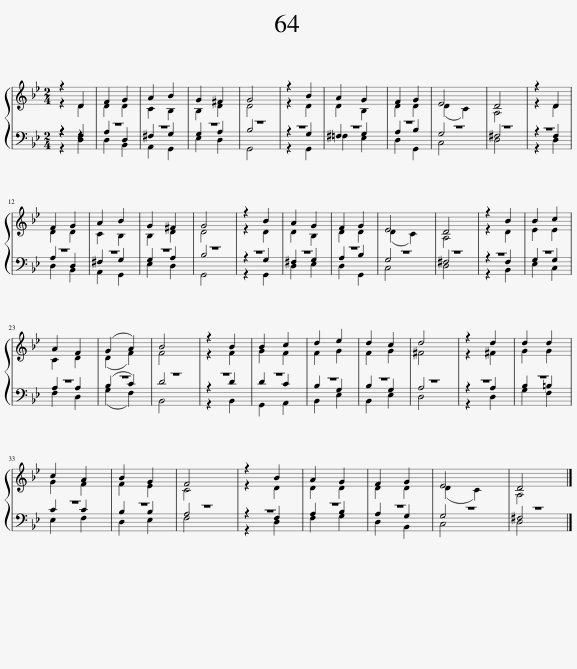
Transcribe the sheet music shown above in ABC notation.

X:1
%%score { ( 1 2 ) | ( 3 4 ) }
L:1/8
M:2/4
I:linebreak $
K:Bb
V:1 treble
V:2 treble
V:3 bass
V:4 bass
V:1
 z2 D2 | F2 G2 | A2 B2 | G2 ^F2 | G4 | %5
 z2 B2 | A2 G2 | F2 G2 | E4 | D4 | %10
 z2 D2 |$ F2 G2 | A2 B2 | G2 ^F2 | G4 | %15
 z2 B2 | A2 G2 | F2 G2 | E4 | D4 | %20
 z2 B2 | B2 c2 |$ A2 F2 | (G2 A2) | B4 | %25
 z2 B2 | B2 c2 | d2 e2 | d2 c2 | d4 | %30
 z2 d2 | d2 d2 |$ c2 A2 | B2 G2 | F4 | %35
 z2 B2 | A2 G2 | F2 G2 | E4 | D4 |] %40
V:2
 z2 D2 | D2 D2 | C2 B,2 | B,2 D2 | D4 | %5
 z2 D2 | D2 B,2 | D2 D2 | (D2 C2) | A,4 | %10
 z2 D2 |$ D2 D2 | C2 B,2 | B,2 D2 | D4 | %15
 z2 D2 | D2 B,2 | D2 D2 | (D2 C2) | A,4 | %20
 z2 D2 | E2 E2 |$ C2 D2 | (D2 F2) | F4 | %25
 z2 F2 | G2 F2 | F2 G2 | F2 G2 | ^F4 | %30
 z2 ^F2 | G2 G2 |$ G2 F2 | F2 E2 | C4 | %35
 z2 D2 | D2 D2 | D2 D2 | (D2 C2) | A,4 |] %40
V:3
 z2 F,2 | A,2 D,2 | ^F,2 G,2 | G,2 A,2 | B,4 | %5
 z2 G,2 | ^F,2 G,2 | A,2 B,2 | G,4 | ^F,4 | %10
 z2 F,2 |$ A,2 D,2 | ^F,2 G,2 | G,2 A,2 | B,4 | %15
 z2 G,2 | ^F,2 G,2 | A,2 B,2 | G,4 | ^F,4 | %20
 z2 F,2 | G,2 G,2 |$ A,2 A,2 | (B,2 C2) | D4 | %25
 z2 D2 | D2 C2 | B,2 G,2 | B,2 G,2 | A,4 | %30
 z2 A,2 | B,2 =B,2 |$ C2 C2 | B,2 B,2 | A,4 | %35
 z2 F,2 | A,2 B,2 | A,2 G,2 | G,4 | ^F,4 |] %40
V:4
 z2 D,2 | D,2 B,,2 | A,,2 G,,2 | E,2 D,2 | G,,4 | %5
 z2 G,,2 | =F,2 E,2 | D,2 G,,2 | C,4 | D,4 | %10
 z2 D,2 |$ D,2 B,,2 | A,,2 G,,2 | E,2 D,2 | G,,4 | %15
 z2 G,,2 | D,2 E,2 | D,2 G,,2 | C,4 | D,4 | %20
 z2 B,,2 | E,2 C,2 |$ F,2 D,2 | (G,2 F,2) | B,,4 | %25
 z2 B,,2 | G,,2 A,,2 | B,,2 E,2 | B,,2 E,2 | D,4 | %30
 z2 D,2 | G,2 F,2 |$ E,2 F,2 | D,2 E,2 | F,4 | %35
 z2 D,2 | F,2 G,2 | D,2 B,,2 | C,4 | D,4 |] %40
